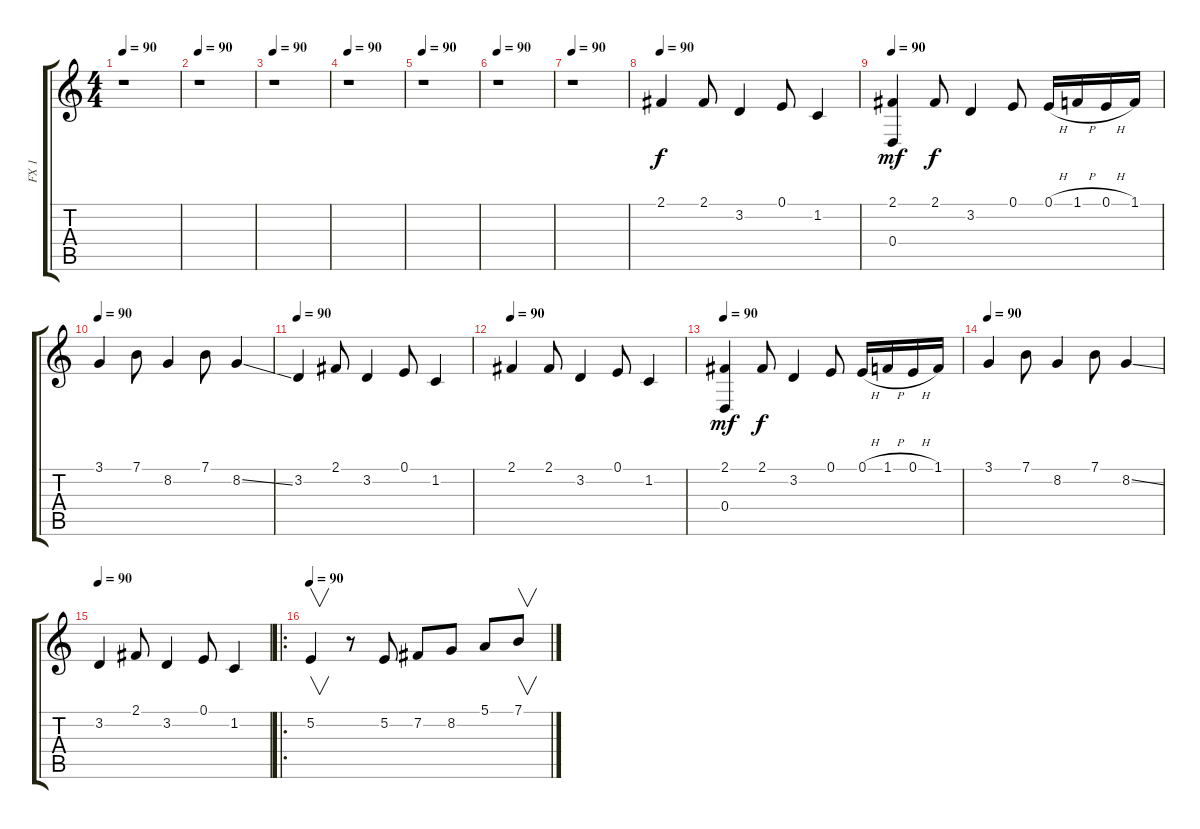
\track ("FX 1" "FX 1") {instrument fx4atmosphere}
\staff {score tabs}
\tuning (E4 B3 G3 D3 A2 E2) {hide}
\ts (4 4)
\tempo 90
\clef g2
\ks c
r.1{dy f} |
\tempo 90
r.1 |
\tempo 90
r.1 |
\tempo 90
r.1 |
\tempo 90
r.1 |
\tempo 90
r.1 |
\tempo 90
r.1 |
\tempo 90
2.1.4{volume 10 balance 16} 2.1.8 3.2.4 0.1.8 1.2.4 |
\tempo 90
(2.1 0.4).4{dy mf} 2.1.8{dy f} 3.2.4 0.1.8 0.1{h}.16 1.1{h}.16 0.1{h}.16 1.1.16 |
\tempo 90
3.1.4 7.1.8 8.2.4 7.1.8 8.2{ss}.4 |
\tempo 90
3.2.4 2.1.8 3.2.4 0.1.8 1.2.4 |
\tempo 90
2.1.4{volume 10 balance 16} 2.1.8 3.2.4 0.1.8 1.2.4 |
\tempo 90
(2.1 0.4).4{dy mf} 2.1.8{dy f} 3.2.4 0.1.8 0.1{h}.16 1.1{h}.16 0.1{h}.16 1.1.16 |
\tempo 90
3.1.4 7.1.8 8.2.4 7.1.8 8.2{ss}.4 |
\tempo 90
3.2.4 2.1.8 3.2.4 0.1.8 1.2.4 |
\ro
\tempo 90
5.2.4{v} r.8 5.2.8 7.2.8 8.2.8 5.1.8 7.1.8{v}
